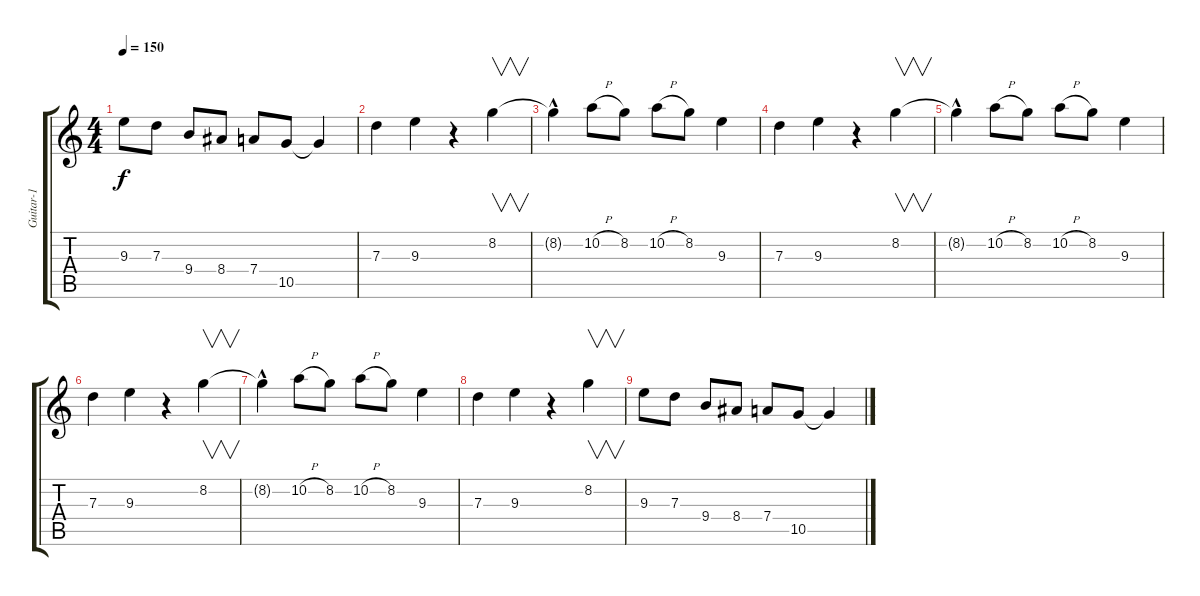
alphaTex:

\track ("Guitar-1 " "Guitar-1 ") {instrument overdrivenguitar}
\staff {score tabs}
\tuning (E4 B3 G3 D3 A2 E2) {hide}
\ts (4 4)
\tempo 150
\clef g2
\ks c
9.3.8{dy f} 7.3.8 9.4.8 8.4.8 7.4.8 10.5.8 10.5{t}.4 |
7.3.4 9.3.4 r.4 8.2.4{v} |
8.2{hac t}.4 10.2{h}.8 8.2.8 10.2{h}.8 8.2.8 9.3.4 |
7.3.4 9.3.4 r.4 8.2.4{v} |
8.2{hac t}.4 10.2{h}.8 8.2.8 10.2{h}.8 8.2.8 9.3.4 |
7.3.4 9.3.4 r.4 8.2.4{v} |
8.2{hac t}.4 10.2{h}.8 8.2.8 10.2{h}.8 8.2.8 9.3.4 |
7.3.4 9.3.4 r.4 8.2.4{v} |
9.3.8 7.3.8 9.4.8 8.4.8 7.4.8 10.5.8 10.5{t}.4
